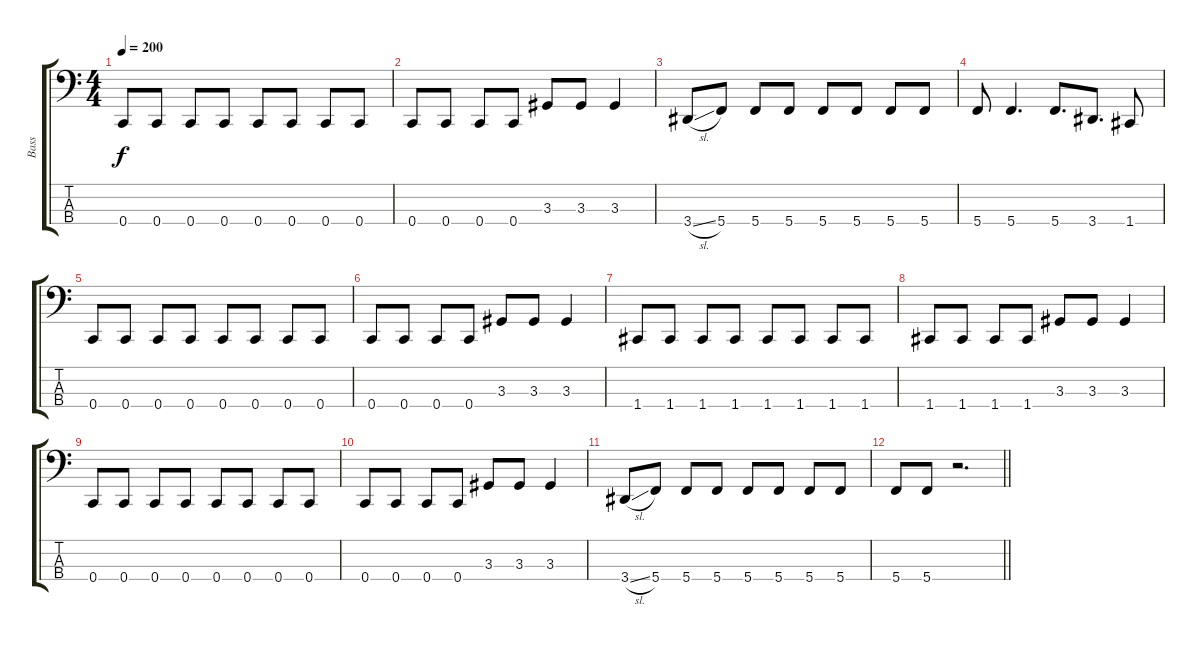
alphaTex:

\track ("Bass" "Bass") {instrument electricbassfinger}
\staff {score tabs}
\tuning (Eb2 Bb1 F1 C1) {hide}
\ts (4 4)
\tempo 200
\clef f4
\ks c
0.4.8{dy f} 0.4.8 0.4.8 0.4.8 0.4.8 0.4.8 0.4.8 0.4.8 |
0.4.8 0.4.8 0.4.8 0.4.8 3.3.8 3.3.8 3.3.4 |
3.4{sl}.8 5.4.8 5.4.8 5.4.8 5.4.8 5.4.8 5.4.8 5.4.8 |
5.4.8 5.4.4{d} 5.4.8{d} 3.4.8{d} 1.4.8 |
0.4.8 0.4.8 0.4.8 0.4.8 0.4.8 0.4.8 0.4.8 0.4.8 |
0.4.8 0.4.8 0.4.8 0.4.8 3.3.8 3.3.8 3.3.4 |
1.4.8 1.4.8 1.4.8 1.4.8 1.4.8 1.4.8 1.4.8 1.4.8 |
1.4.8 1.4.8 1.4.8 1.4.8 3.3.8 3.3.8 3.3.4 |
0.4.8 0.4.8 0.4.8 0.4.8 0.4.8 0.4.8 0.4.8 0.4.8 |
0.4.8 0.4.8 0.4.8 0.4.8 3.3.8 3.3.8 3.3.4 |
3.4{sl}.8 5.4.8 5.4.8 5.4.8 5.4.8 5.4.8 5.4.8 5.4.8 |
\barLineRight lightlight
5.4.8 5.4.8 r.2{d}
